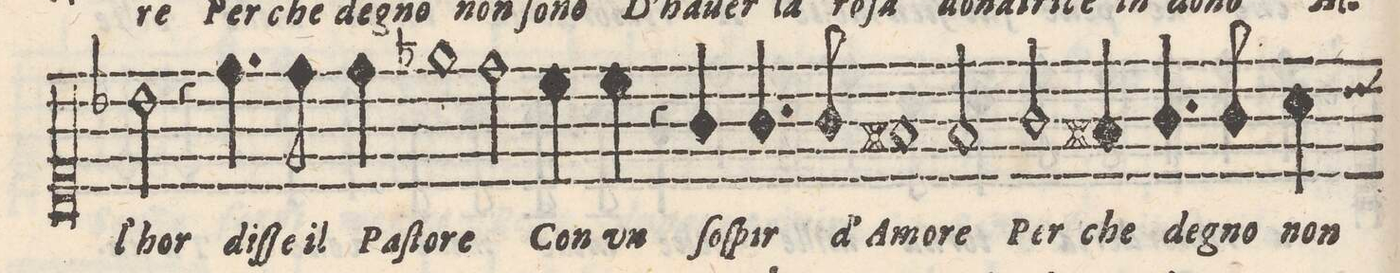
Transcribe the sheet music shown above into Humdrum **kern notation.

**kern	**text
*I"Canto	*
*clefC1	*
*k[b-]	*
*met(C)	*
*M2/1	*
2b-\	-l'hor
4r	.
4.dd\	diſ-
8dd\	-ſe il
4dd\	Paſ-
1ee-X\	-to-
=21-	=21-
2dd\	-re
4cc\	Con
4cc\	un
4r	.
4g/	ſoſ-
=22-	=22-
4.g/	-pir
8g/	d'A-
1f#X	-mo-
2f#/	-re
=23-	=23-
2g/	Per-
4f#X/	-che
4.g/	de-
8g/	-gno
4a\	non
*-	*-
